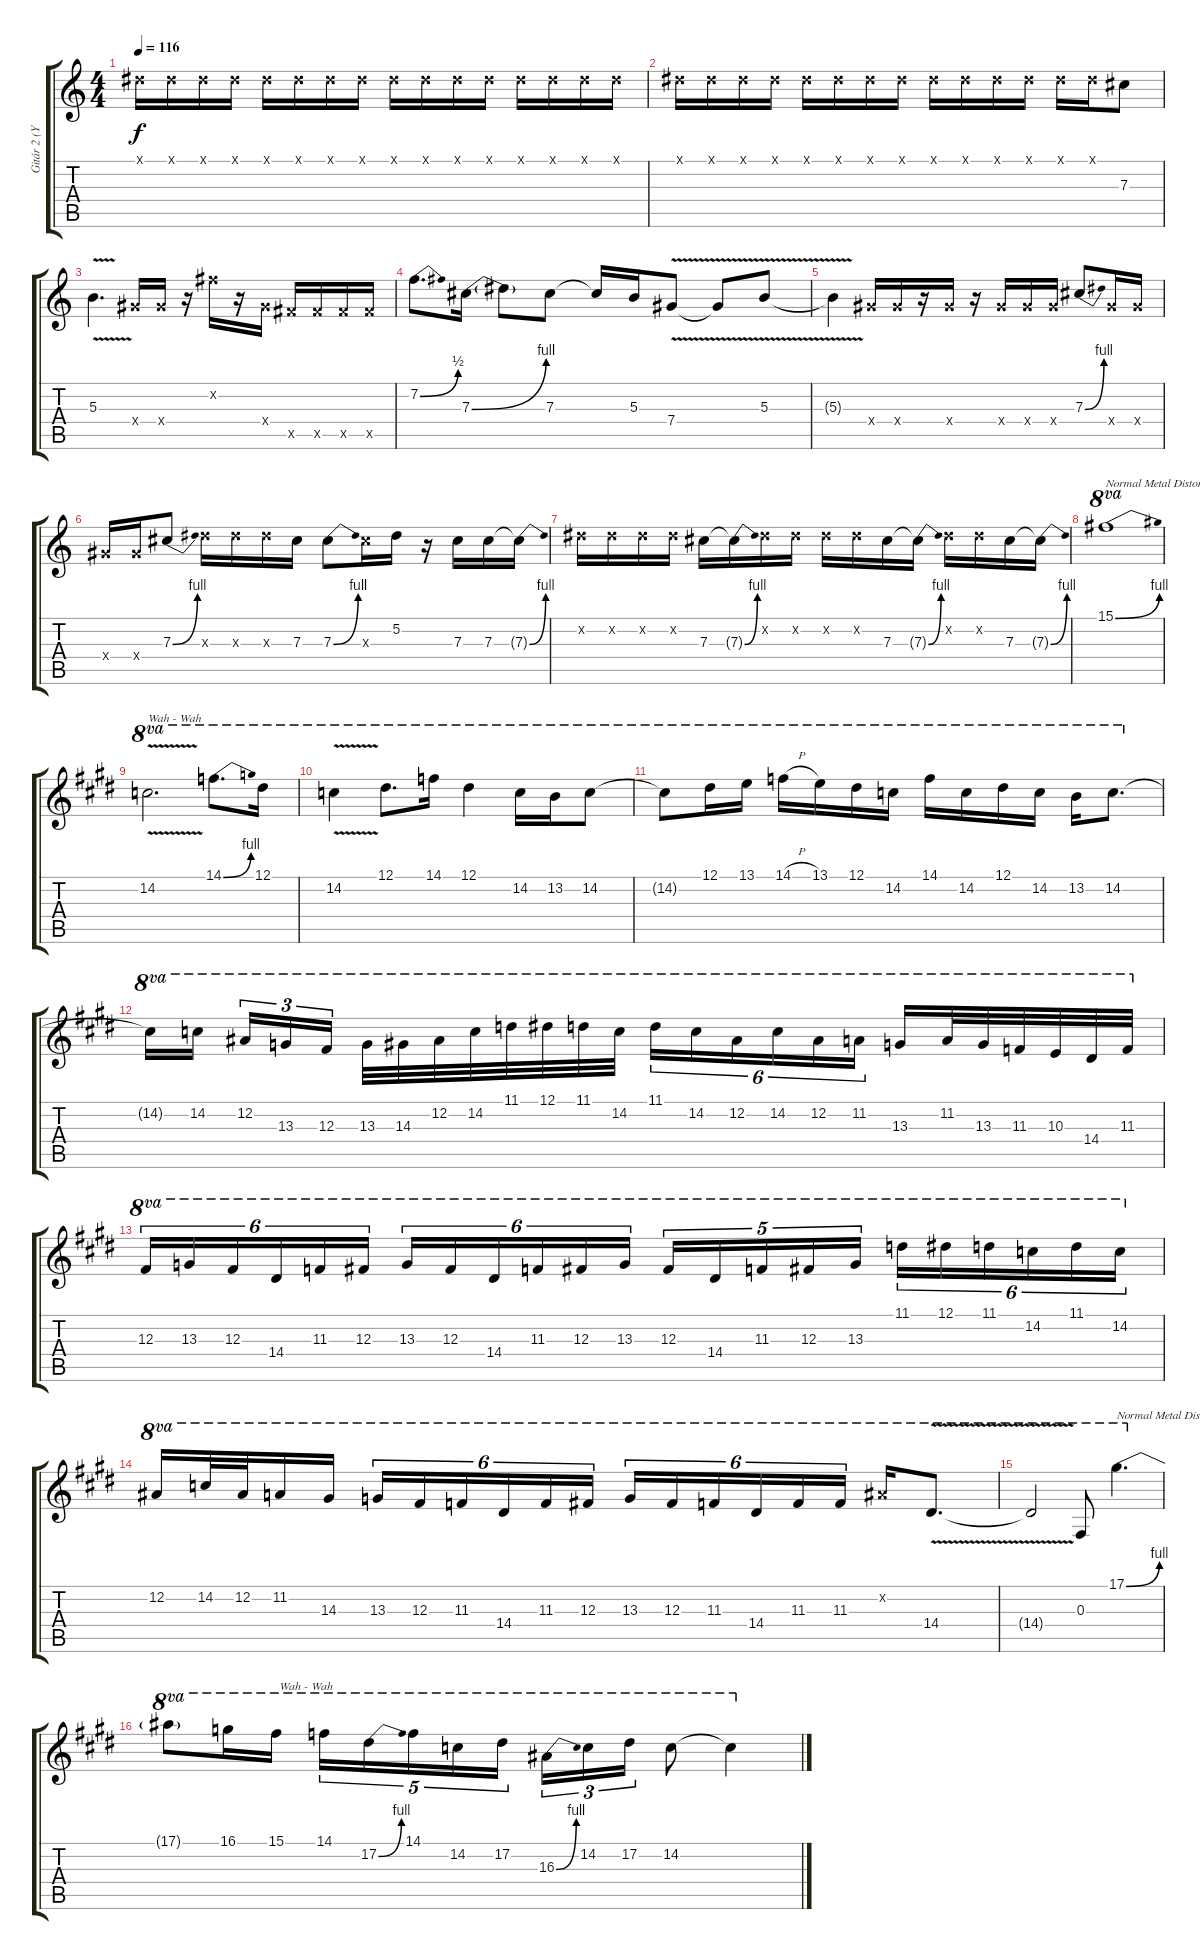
\track ("Gitár 2 (Yngwie Malmsteen)" "Gitár 2 (Y") {instrument distortionguitar}
\staff {score tabs}
\tuning (Eb4 Bb3 Gb3 Db3 Ab2 Eb2) {hide}
\ts (4 4)
\tempo 116
\clef g2
\ks c
0.1{x}.16{dy f} 0.1{x}.16 0.1{x}.16 0.1{x}.16 0.1{x}.16 0.1{x}.16 0.1{x}.16 0.1{x}.16 0.1{x}.16 0.1{x}.16 0.1{x}.16 0.1{x}.16 0.1{x}.16 0.1{x}.16 0.1{x}.16 0.1{x}.16 |
0.1{x}.16 0.1{x}.16 0.1{x}.16 0.1{x}.16 0.1{x}.16 0.1{x}.16 0.1{x}.16 0.1{x}.16 0.1{x}.16 0.1{x}.16 0.1{x}.16 0.1{x}.16 0.1{x}.16 0.1{x}.16 7.3.8 |
5.3{v}.4{d} 7.4{x}.16 7.4{x}.16 r.16 8.2{x}.16 r.16 7.4{x}.16 10.5{x}.16 10.5{x}.16 10.5{x}.16 10.5{x}.16 |
7.2{be (bend 0 0 60 2)}.8{d} 7.3{be (bend 0 0 60 4)}.16 7.3{t}.8 7.3.8 7.3{t}.16 5.3.16 7.4{v}.8 7.4{t}.8 5.3{v}.8 |
5.3{t}.4 7.4{x}.16 7.4{x}.16 r.16 7.4{x}.16 r.16 7.4{x}.16 7.4{x}.16 7.4{x}.16 7.3{be (bend 0 0 60 4)}.8 7.4{x}.16 7.4{x}.16 |
7.4{x}.16 7.4{x}.16 7.3{be (bend 0 0 60 4)}.8 9.3{x}.16 9.3{x}.16 9.3{x}.16 7.3.16 7.3{be (bend 0 0 60 4)}.8 7.3{x}.16 5.2.16 r.16 7.3.16 7.3.16 7.3{be (bend 0 0 60 4) t}.16 |
5.2{x}.16 5.2{x}.16 5.2{x}.16 5.2{x}.16 7.3.16 7.3{be (bend 0 0 60 4) t}.16 5.2{x}.16 5.2{x}.16 5.2{x}.16 5.2{x}.16 7.3.16 7.3{be (bend 0 0 60 4) t}.16 5.2{x}.16 5.2{x}.16 7.3.16 7.3{be (bend 0 0 60 4) t}.16 |
15.1{be (bend 0 0 60 4)}.1{ot 8va txt "Normal Metal Distortion" instrument distortionguitar} |
\ks e
14.2{v}.2{d ot 8va txt "Wah - Wah" instrument distortionguitar} 14.1{be (bend 0 0 60 4)}.8{d ot 8va} 12.1.16{ot 8va} |
14.2{v}.4{ot 8va} 12.1.8{d ot 8va} 14.1.16{ot 8va} 12.1.4{ot 8va} 14.2.16{ot 8va} 13.2.16{ot 8va} 14.2.8{ot 8va} |
14.2{t}.8{ot 8va} 12.1.16{ot 8va} 13.1.16{ot 8va} 14.1{h}.16{ot 8va} 13.1.16{ot 8va} 12.1.16{ot 8va} 14.2.16{ot 8va} 14.1.16{ot 8va} 14.2.16{ot 8va} 12.1.16{ot 8va} 14.2.16{ot 8va} 13.2.16{ot 8va} 14.2.8{d ot 8va} |
14.2{t}.16{ot 8va} 14.2.16{ot 8va beam splitsecondary} 12.2.16{tu (3 2) ot 8va} 13.3.16{tu (3 2) ot 8va} 12.3.16{tu (3 2) ot 8va} 13.3.32{ot 8va} 14.3.32{ot 8va} 12.2.32{ot 8va} 14.2.32{ot 8va} 11.1.32{ot 8va} 12.1.32{ot 8va} 11.1.32{ot 8va} 14.2.32{ot 8va} 11.1.16{tu (6 4) ot 8va} 14.2.16{tu (6 4) ot 8va} 12.2.16{tu (6 4) ot 8va} 14.2.16{tu (6 4) ot 8va} 12.2.16{tu (6 4) ot 8va} 11.2.16{tu (6 4) ot 8va} 13.3.16{ot 8va} 11.2.32{ot 8va} 13.3.32{ot 8va} 11.3.32{ot 8va} 10.3.32{ot 8va} 14.4.32{ot 8va} 11.3.32{ot 8va} |
12.3.16{tu (6 4) ot 8va} 13.3.16{tu (6 4) ot 8va} 12.3.16{tu (6 4) ot 8va} 14.4.16{tu (6 4) ot 8va} 11.3.16{tu (6 4) ot 8va} 12.3.16{tu (6 4) ot 8va} 13.3.16{tu (6 4) ot 8va} 12.3.16{tu (6 4) ot 8va} 14.4.16{tu (6 4) ot 8va} 11.3.16{tu (6 4) ot 8va} 12.3.16{tu (6 4) ot 8va} 13.3.16{tu (6 4) ot 8va} 12.3.16{tu (5 4) ot 8va} 14.4.16{tu (5 4) ot 8va} 11.3.16{tu (5 4) ot 8va} 12.3.16{tu (5 4) ot 8va} 13.3.16{tu (5 4) ot 8va} 11.1.16{tu (6 4) ot 8va} 12.1.16{tu (6 4) ot 8va} 11.1.16{tu (6 4) ot 8va} 14.2.16{tu (6 4) ot 8va} 11.1.16{tu (6 4) ot 8va} 14.2.16{tu (6 4) ot 8va} |
12.2.16{ot 8va} 14.2.32{ot 8va} 12.2.32{ot 8va} 11.2.16{ot 8va} 14.3.16{ot 8va} 13.3.16{tu (6 4) ot 8va} 12.3.16{tu (6 4) ot 8va} 11.3.16{tu (6 4) ot 8va} 14.4.16{tu (6 4) ot 8va} 11.3.16{tu (6 4) ot 8va} 12.3.16{tu (6 4) ot 8va} 13.3.16{tu (6 4) ot 8va} 12.3.16{tu (6 4) ot 8va} 11.3.16{tu (6 4) ot 8va} 14.4.16{tu (6 4) ot 8va} 11.3.16{tu (6 4) ot 8va} 11.3.16{tu (6 4) ot 8va} 12.2{x}.16{ot 8va} 14.4{v}.8{d ot 8va} |
14.4{t}.2{ot 8va} 0.3.8{ot 8va} 17.1{be (bend 0 0 60 4)}.4{d ot 8va txt "Normal Metal Distortion =>" instrument distortionguitar} |
17.1{t}.8{ot 8va} 16.1.16{ot 8va txt "                 Wah - Wah" instrument distortionguitar} 15.1.16{ot 8va} 14.1.16{tu (5 4) ot 8va} 17.2{be (bend 0 0 60 4)}.16{tu (5 4) ot 8va} 14.1.16{tu (5 4) ot 8va} 14.2.16{tu (5 4) ot 8va} 17.2.16{tu (5 4) ot 8va} 16.3{be (bend 0 0 60 4)}.16{tu (3 2) ot 8va} 14.2.16{tu (3 2) ot 8va} 17.2.16{tu (3 2) ot 8va} 14.2.8{ot 8va} 14.2{t}.4{ot 8va}
